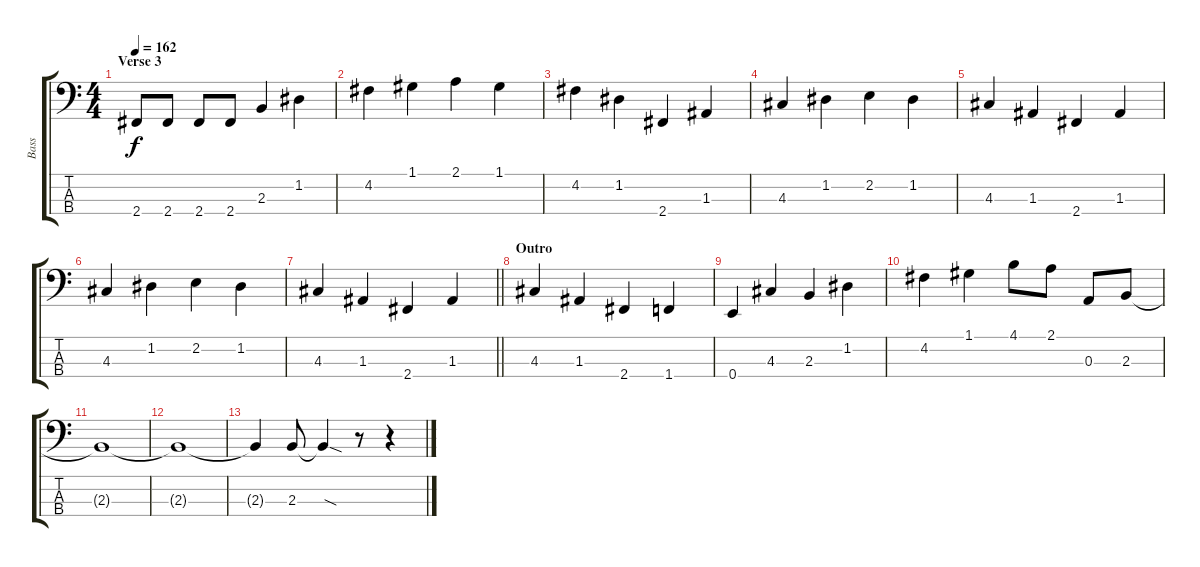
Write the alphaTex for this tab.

\track ("Bass" "Bass") {instrument electricbassfinger}
\staff {score tabs}
\tuning (G2 D2 A1 E1) {hide}
\ts (4 4)
\section ("" "Verse 3")
\tempo 162
\clef f4
\ks c
2.4.8{dy f} 2.4.8 2.4.8 2.4.8 2.3.4 1.2.4 |
4.2.4 1.1.4 2.1.4 1.1.4 |
4.2.4 1.2.4 2.4.4 1.3.4 |
4.3.4 1.2.4 2.2.4 1.2.4 |
4.3.4 1.3.4 2.4.4 1.3.4 |
4.3.4 1.2.4 2.2.4 1.2.4 |
\barLineRight lightlight
4.3.4 1.3.4 2.4.4 1.3.4 |
\section ("" "Outro")
4.3.4 1.3.4 2.4.4 1.4.4 |
0.4.4 4.3.4 2.3.4 1.2.4 |
4.2.4 1.1.4 4.1.8 2.1.8 0.3.8 2.3.8 |
2.3{t}.1 |
2.3{t}.1 |
2.3{t}.4 2.3.8 2.3{sod t}.4 r.8 r.4
